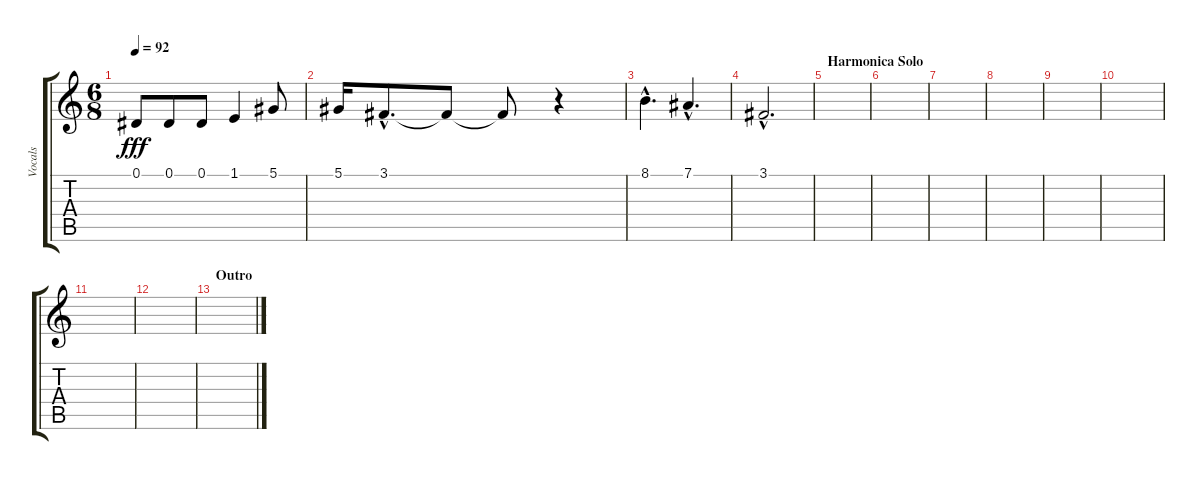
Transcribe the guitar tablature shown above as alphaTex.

\track ("Vocals" "Vocals") {instrument lead2sawtooth}
\staff {score tabs}
\tuning (Eb4 Bb3 Gb3 Db3 Ab2 Eb2) {hide}
\ts (6 8)
\tempo 92
\clef g2
\ks c
0.1.8{dy fff} 0.1.8 0.1.8 1.1.4 5.1.8 |
5.1.16 3.1{hac}.8{d} 3.1{t}.8 3.1{t}.8 r.4 |
8.1{hac}.4{d} 7.1{hac}.4{d} |
3.1{hac}.2{d} |
\section ("" "Harmonica Solo")
|
|
|
|
|
|
|
|
\section ("" "Outro")
